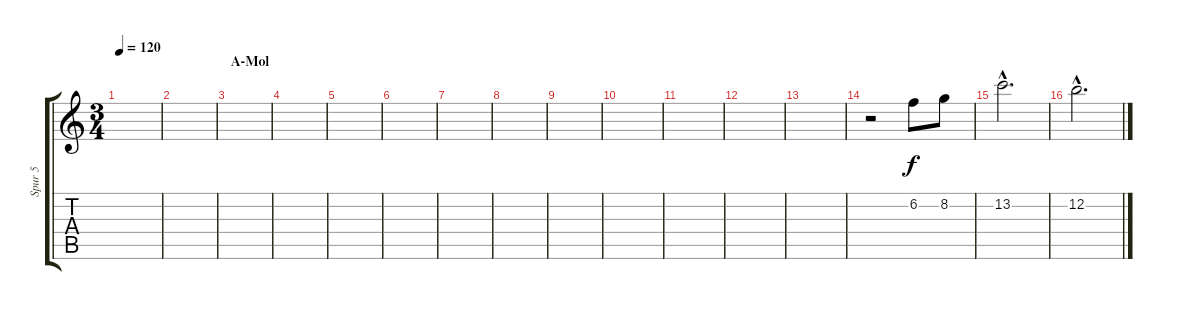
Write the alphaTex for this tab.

\track ("Spur 5" "Spur 5") {instrument distortionguitar}
\staff {score tabs}
\tuning (E4 B3 G3 D3 A2 E2) {hide}
\ts (3 4)
\tempo 120
\clef g2
\ks c
|
|
\section ("" "A-Mol")
|
|
|
|
|
|
|
|
|
|
|
r.2 6.2.8 8.2.8 |
13.2{hac}.2{d} |
12.2{hac}.2{d}
